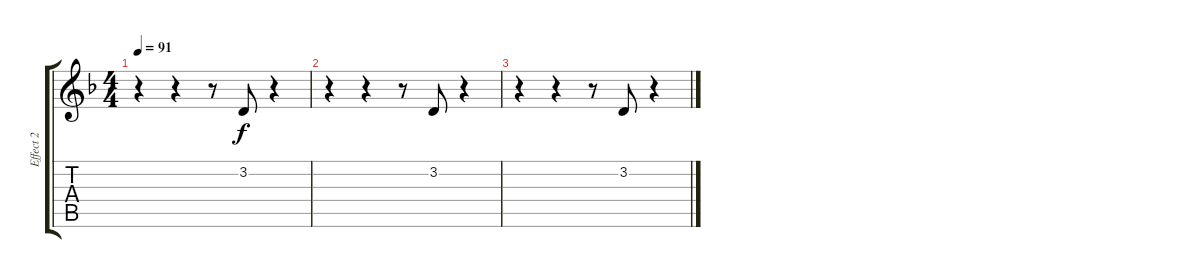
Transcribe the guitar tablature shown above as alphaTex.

\track ("Effect 2" "Effect 2") {instrument reversecymbal}
\staff {score tabs}
\tuning (E4 B3 G3 D3 A2 E2) {hide}
\ts (4 4)
\tempo 91
\clef g2
\ks dminor
r.4{dy f} r.4 r.8 3.2.8 r.4 |
r.4 r.4 r.8 3.2.8 r.4 |
r.4 r.4 r.8 3.2.8 r.4
